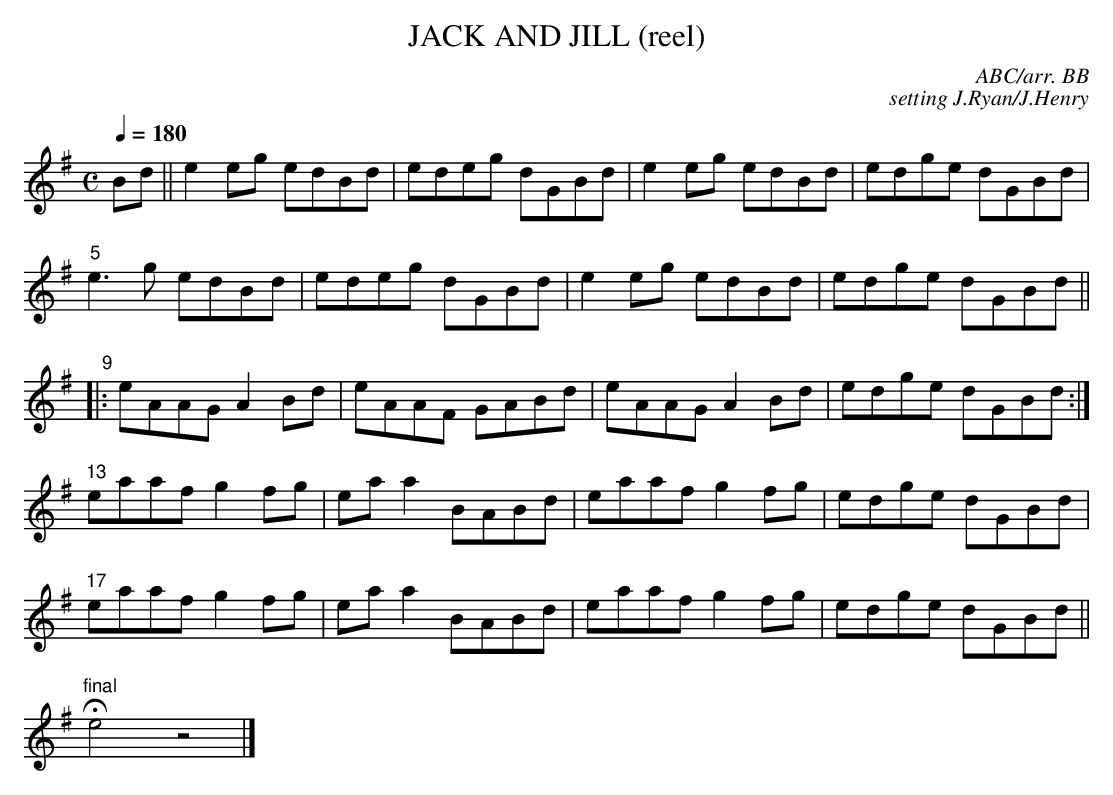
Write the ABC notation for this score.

X:1
T:JACK AND JILL (reel)
C:ABC/arr. BB
C:setting J.Ryan/J.Henry
L:1/8
M:C
Q:1/4=180
K:Em
Bd||e2eg edBd|edeg dGBd|e2eg edBd|edge dGBd|
"5"e3g edBd|edeg dGBd|e2eg edBd|edge dGBd||
"9"|:eAAG A2Bd|eAAF GABd|eAAG A2Bd|edge dGBd:|
"13"eaaf g2fg|eaa2 BABd|eaaf g2fg|edge dGBd|
"17"eaaf g2fg|eaa2 BABd|eaaf g2fg|edge dGBd||
"final"He4z4|]
